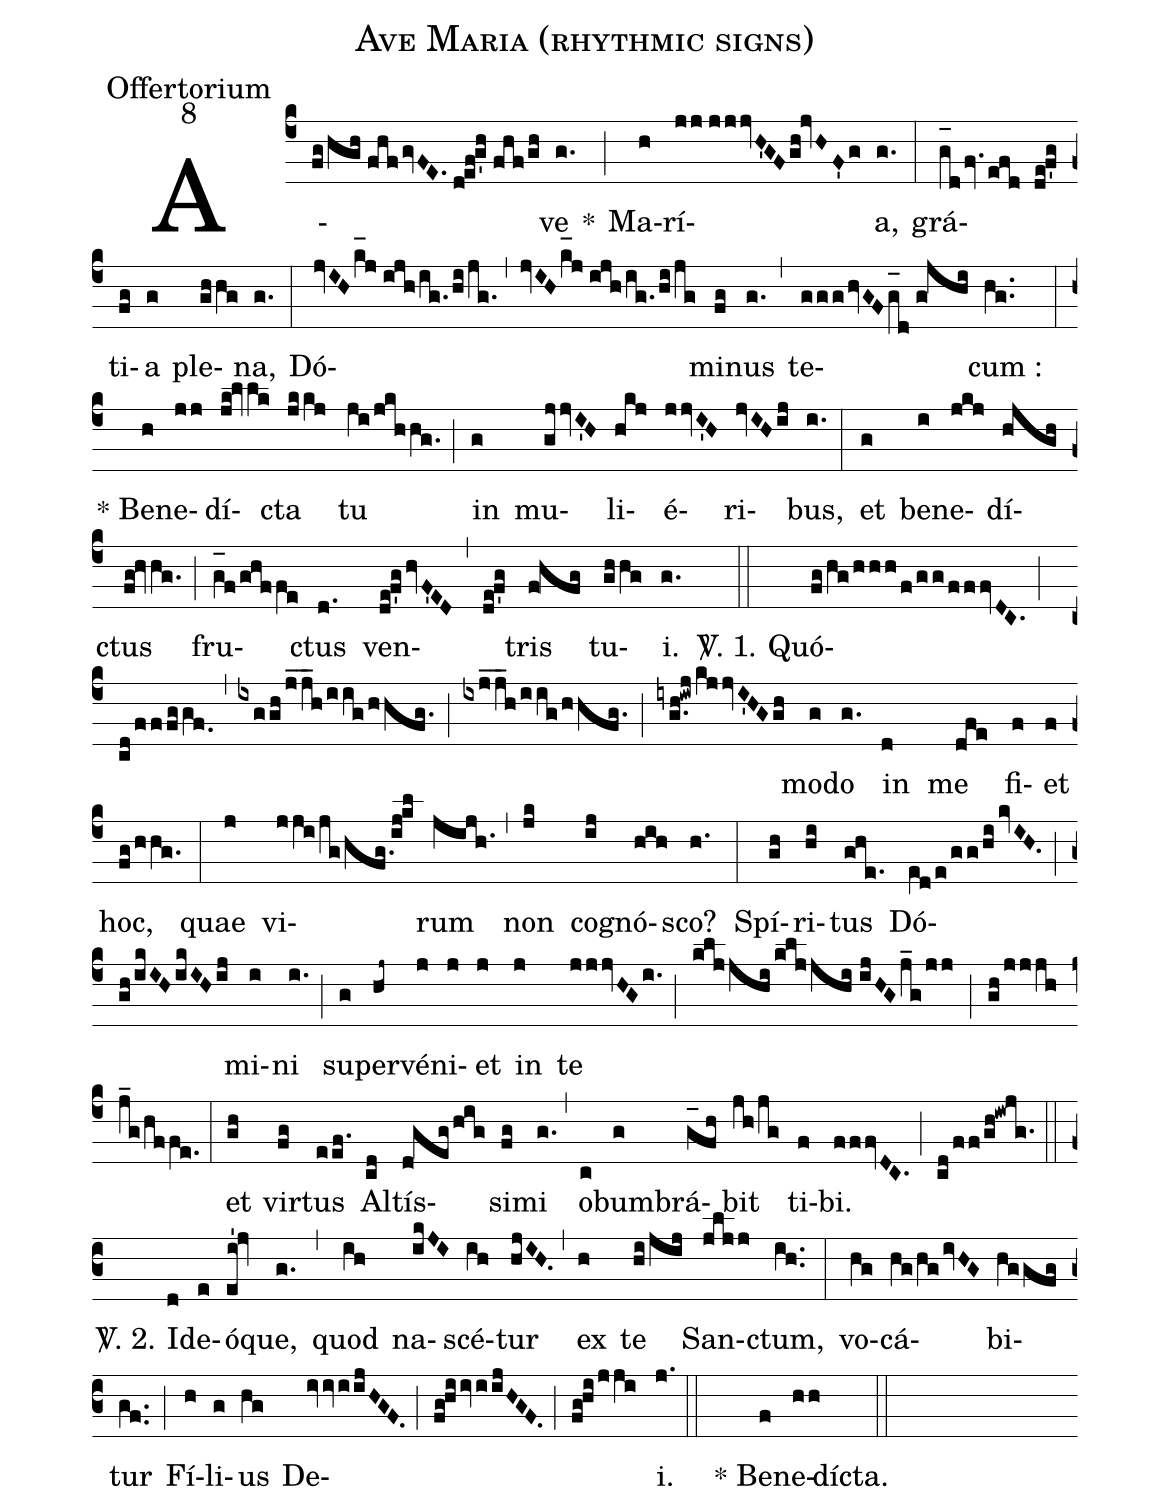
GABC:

name:Ave Maria (rhythmic signs);
office-part:Offertorium;
mode:8;
%%
(c4) A(fg/hgh//fhfgvFE.//def!g'h//fhf/gh)ve(g.) *(;) Ma(h)rí(jj//jjjvH'GFgh!jvHF'g)a,(g.) (:) grá(g_[oh:h]dfv.efd de!f'g)ti(fg)a(g) ple(ghhg)na,(g.) (:) Dó(jvIHk_[hl:1]j//ijh/ig./hi/jg.)(,)(jvIHk_[hl:1]j//ijh/ig./hi/jg)mi(fg)nus(g.) (,) te(ggghvGFg_[oh:h]d//g!jhi)cum :(hg..) (:) * Be(h)ne(jj)dí(jk!lvlk)cta(jkkj) tu(ji/jkhhg.) (;) in(g) mu(gjjvI'H)li(hkj)é(jjvI'H)ri(jvIHij)bus,(i.) (:) et(g) be(i)ne(jkj)dí(hjgh)ctus(fg!hvhg.) (;) fru(g_[oh:h]f/ghffe)ctus(d.) ven(de!f'ghvF'ED)(,)(de!f'g)tris(f!hfg) tu(ghhg)i.(g.) (::)
<sp>V/</sp>. 1. Quó(fg/hg/hhh/f/gg/fffvDC.)(;)(cd/fffggf.0)(,)(ixggh/jj__h/iig/hhfg.)(;)(ixjj__h/iig/hhfg.)(;)(iyg.h!iwj/kjjvI'HGgh)mo(g)do(g.) in(d) me(dfe) fi(f)et(f) hoc,(fg/hhg.) (:) quae(j) vi(jji/jg/hfg./[-0.5]ij!kl)rum(jijh.) (,) non(jk) co(ij)gnó(hih)sco?(h.) (:) Spí(gh)ri(hi)tus(ghe.) Dó(e[ll:1]d/e/gg/hikvIH.)(;)(gh/ikIHikIHij)mi(i)ni(i.) (;) su(g)per(hj~)vé(j)ni(j)et(j) in(j) te(jjjvHGi.) (;) (kljjhikljjhi//ijHGj_g/jj) (;) (gh/jjjh/j_g/hffe.) (:) et(gh) vir(fg)tus(eef.) Al(cd)tís(d!geghig)si(fg)mi(g.) (,) ob(c)um(g)brá(g_[oh:h]fh)bit(jh/jg) ti(f)bi.(fffvDC.) (;) (cd/ff/gh!iwjg.) (z0::c3)
<sp>V/</sp>. 2. Id(d)e(e)ó(ei'!jv)que,(g.) (,) quod(ih) na(ikJI)scé(ih)tur(hjIH.0) (,) ex(h) te(hi/jij) San(jljj)ctum,(ih..) (:) vo(hg)cá(hg/hgivHG)bi(hggfg)tur(gf..) (;) Fí(h)li(g)us(hg) De(ivviijHGF.)(;)(fg!hiiviijHGF.)(;)(fg!hi/jji)i.(j.) (::) ()* Be(f)ne(hh)dícta.() (::)
